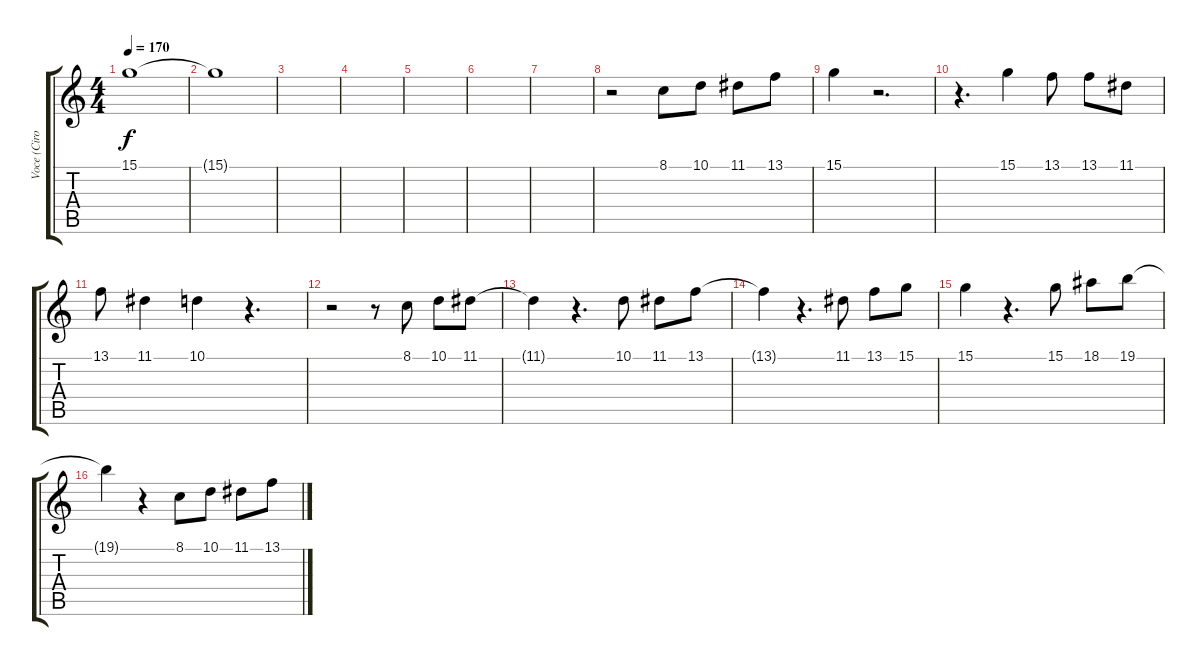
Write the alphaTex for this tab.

\track ("Voce (Ciro)" "Voce (Ciro") {instrument lead6voice}
\staff {score tabs}
\tuning (E4 B3 G3 D3 A2 E2) {hide}
\ts (4 4)
\tempo 170
\clef g2
\ks c
15.1.1{dy f} |
15.1{t}.1{volume 0} |
|
|
|
|
|
r.2 8.1.8{volume 16} 10.1.8 11.1.8 13.1.8 |
15.1.4 r.2{d} |
r.4{d} 15.1.4 13.1.8 13.1.8 11.1.8 |
13.1.8 11.1.4 10.1.4 r.4{d} |
r.2 r.8 8.1.8 10.1.8 11.1.8 |
11.1{t}.4 r.4{d} 10.1.8 11.1.8 13.1.8 |
13.1{t}.4 r.4{d} 11.1.8 13.1.8 15.1.8 |
15.1.4 r.4{d} 15.1.8 18.1.8 19.1.8 |
19.1{t}.4 r.4 8.1.8 10.1.8 11.1.8 13.1.8
